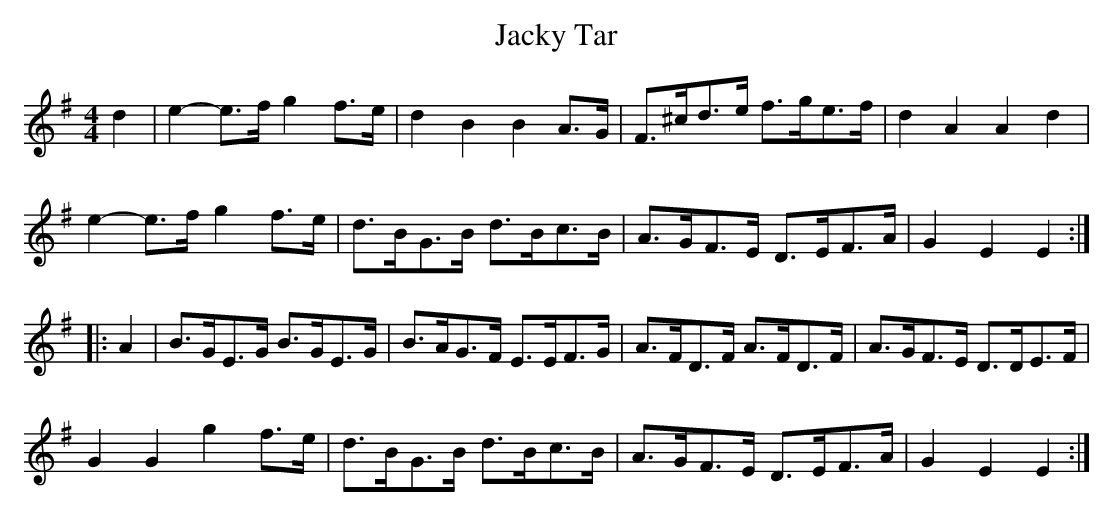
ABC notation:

X:1
T:Jacky Tar
M:4/4
L:1/8
K:Em
d2 | \
e2- e>f g2 f>e | d2 B2 B2 A>G | F>^cd>e f>ge>f | d2 A2 A2 d2 |
e2- e>f g2 f>e | d>BG>B d>Bc>B | A>GF>E D>EF>A | G2 E2 E2 ::
A2 | \
B>GE>G B>GE>G | B>AG>F E>EF>G | A>FD>F A>FD>F | A>GF>E D>DE>F |
G2 G2 g2 f>e | d>BG>B d>Bc>B | A>GF>E D>EF>A | G2 E2 E2 :|
